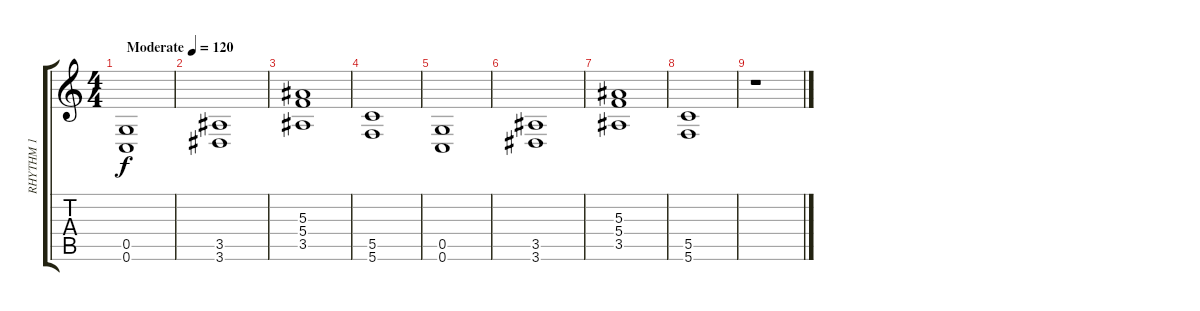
\track ("RHYTHM 1" "RHYTHM 1") {instrument distortionguitar}
\staff {score tabs}
\tuning (D4 A3 F3 C3 G2 C2) {hide}
\ts (4 4)
\tempo (120 "Moderate")
\clef g2
\ks c
(0.5 0.6).1{dy f instrument distortionguitar} |
(3.5 3.6).1 |
(5.3 5.4 3.5).1 |
(5.5 5.6).1 |
(0.5 0.6).1 |
(3.5 3.6).1 |
(5.3 5.4 3.5).1 |
(5.5 5.6).1 |
r.1
